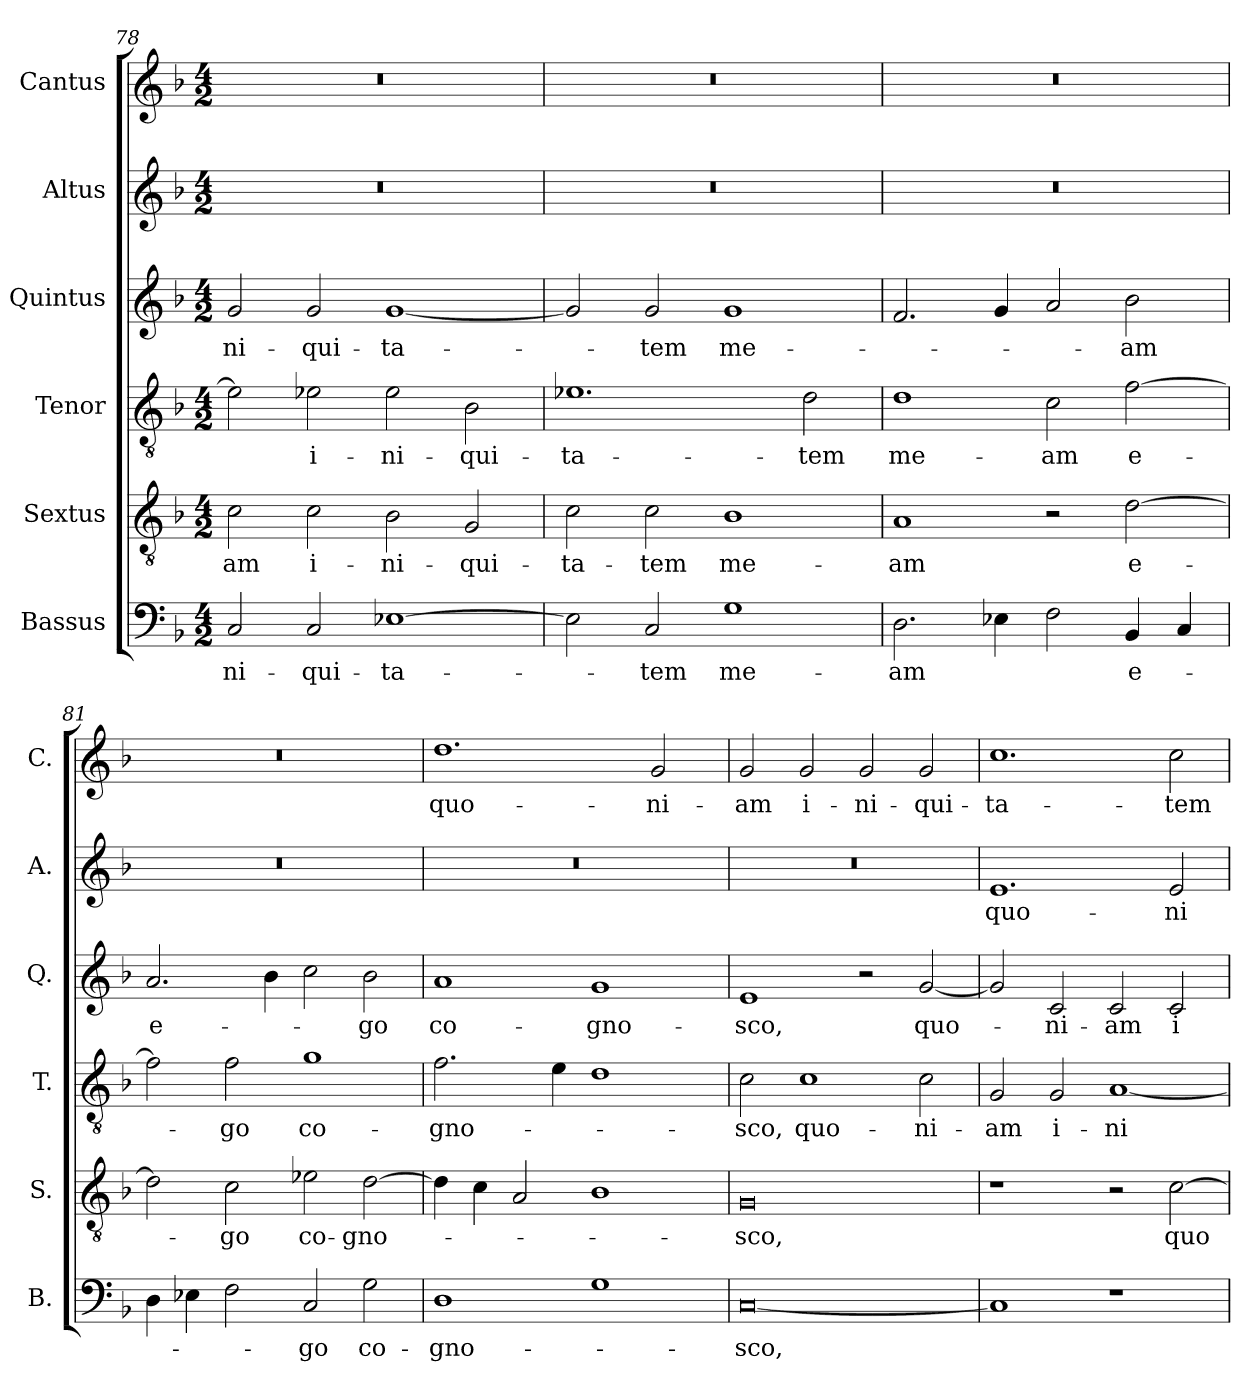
**kern	**text	**kern	**text	**kern	**text	**kern	**text	**kern	**text	**kern	**text
*part6	*part6	*part5	*part5	*part4	*part4	*part3	*part3	*part2	*part2	*part1	*part1
*staff6	*staff6	*staff5	*staff5	*staff4	*staff4	*staff3	*staff3	*staff2	*staff2	*staff1	*staff1
*I"Bassus	*	*I"Sextus	*	*I"Tenor	*	*I"Quintus	*	*I"Altus	*	*I"Cantus	*
*I'B.	*	*I'S.	*	*I'T.	*	*I'Q.	*	*I'A.	*	*I'C.	*
*clefF4	*	*clefGv2	*	*clefGv2	*	*clefG2	*	*clefG2	*	*clefG2	*
*k[b-]	*	*k[b-]	*	*k[b-]	*	*k[b-]	*	*k[b-]	*	*k[b-]	*
*M4/2	*	*M4/2	*	*M4/2	*	*M4/2	*	*M4/2	*	*M4/2	*
=78	=78	=78	=78	=78	=78	=78	=78	=78	=78	=78	=78
2C/	-ni-	2c\	-am	2e\]	.	2g/	-ni-	0r	.	0r	.
2C/	-qui-	2c\	i-	2e-X\	i-	2g/	-qui-	.	.	.	.
[1E-X	-ta-	2B-\	-ni-	2e-\	-ni-	[1g	-ta-	.	.	.	.
.	.	2G/	-qui-	2B-\	-qui-	.	.	.	.	.	.
=79	=79	=79	=79	=79	=79	=79	=79	=79	=79	=79	=79
2E-\]	.	2c\	-ta-	1.e-X	-ta-	2g/]	.	0r	.	0r	.
2C/	-tem	2c\	-tem	.	.	2g/	-tem	.	.	.	.
1G	me-	1B-	me-	.	.	1g	me-	.	.	.	.
.	.	.	.	2d\	-tem	.	.	.	.	.	.
=80	=80	=80	=80	=80	=80	=80	=80	=80	=80	=80	=80
2.D\	-am	1A	-am	1d	me-	2.f/	.	0r	.	0r	.
4E-X\	.	.	.	.	.	4g/	.	.	.	.	.
2F\	.	2r	.	2c\	-am	2a/	.	.	.	.	.
4BB-/	e-	[2d\	e-	[2f\	e-	2b-\	-am	.	.	.	.
4C/	.	.	.	.	.	.	.	.	.	.	.
=81	=81	=81	=81	=81	=81	=81	=81	=81	=81	=81	=81
4D\	.	2d\]	.	2f\]	.	2.a/	e-	0r	.	0r	.
4E-X\	.	.	.	.	.	.	.	.	.	.	.
2F\	.	2c\	-go	2f\	-go	.	.	.	.	.	.
.	.	.	.	.	.	4b-\	.	.	.	.	.
2C/	-go	2e-X\	co-	1g	co-	2cc\	.	.	.	.	.
2G\	co-	[2d\	-gno-	.	.	2b-\	-go	.	.	.	.
=82	=82	=82	=82	=82	=82	=82	=82	=82	=82	=82	=82
1D	-gno-	4d\]	.	2.f\	-gno-	1a	co-	0r	.	1.dd	quo-
.	.	4c\	.	.	.	.	.	.	.	.	.
.	.	2A/	.	.	.	.	.	.	.	.	.
.	.	.	.	4e\	.	.	.	.	.	.	.
1G	.	1B-	.	1d	.	1g	-gno-	.	.	.	.
.	.	.	.	.	.	.	.	.	.	2g/	-ni-
=83	=83	=83	=83	=83	=83	=83	=83	=83	=83	=83	=83
[0C	-sco,	0G	-sco,	2c\	-sco,	1e	-sco,	0r	.	2g/	-am
.	.	.	.	1c	quo-	.	.	.	.	2g/	i-
.	.	.	.	.	.	2r	.	.	.	2g/	-ni-
.	.	.	.	2c\	-ni-	[2g/	quo-	.	.	2g/	-qui-
!!LO:LB:g=z
=84	=84	=84	=84	=84	=84	=84	=84	=84	=84	=84	=84
1C]	.	1r	.	2G/	-am	2g/]	.	1.e	quo-	1.cc	-ta-
.	.	.	.	2G/	i-	2c/	-ni-	.	.	.	.
1r	.	2r	.	[1A	-ni-	2c/	-am	.	.	.	.
.	.	[2c\	quo-	.	.	2c/	i-	2e/	-ni-	2cc\	-tem
=	=	=	=	=	=	=	=	=	=	=	=
*-	*-	*-	*-	*-	*-	*-	*-	*-	*-	*-	*-
